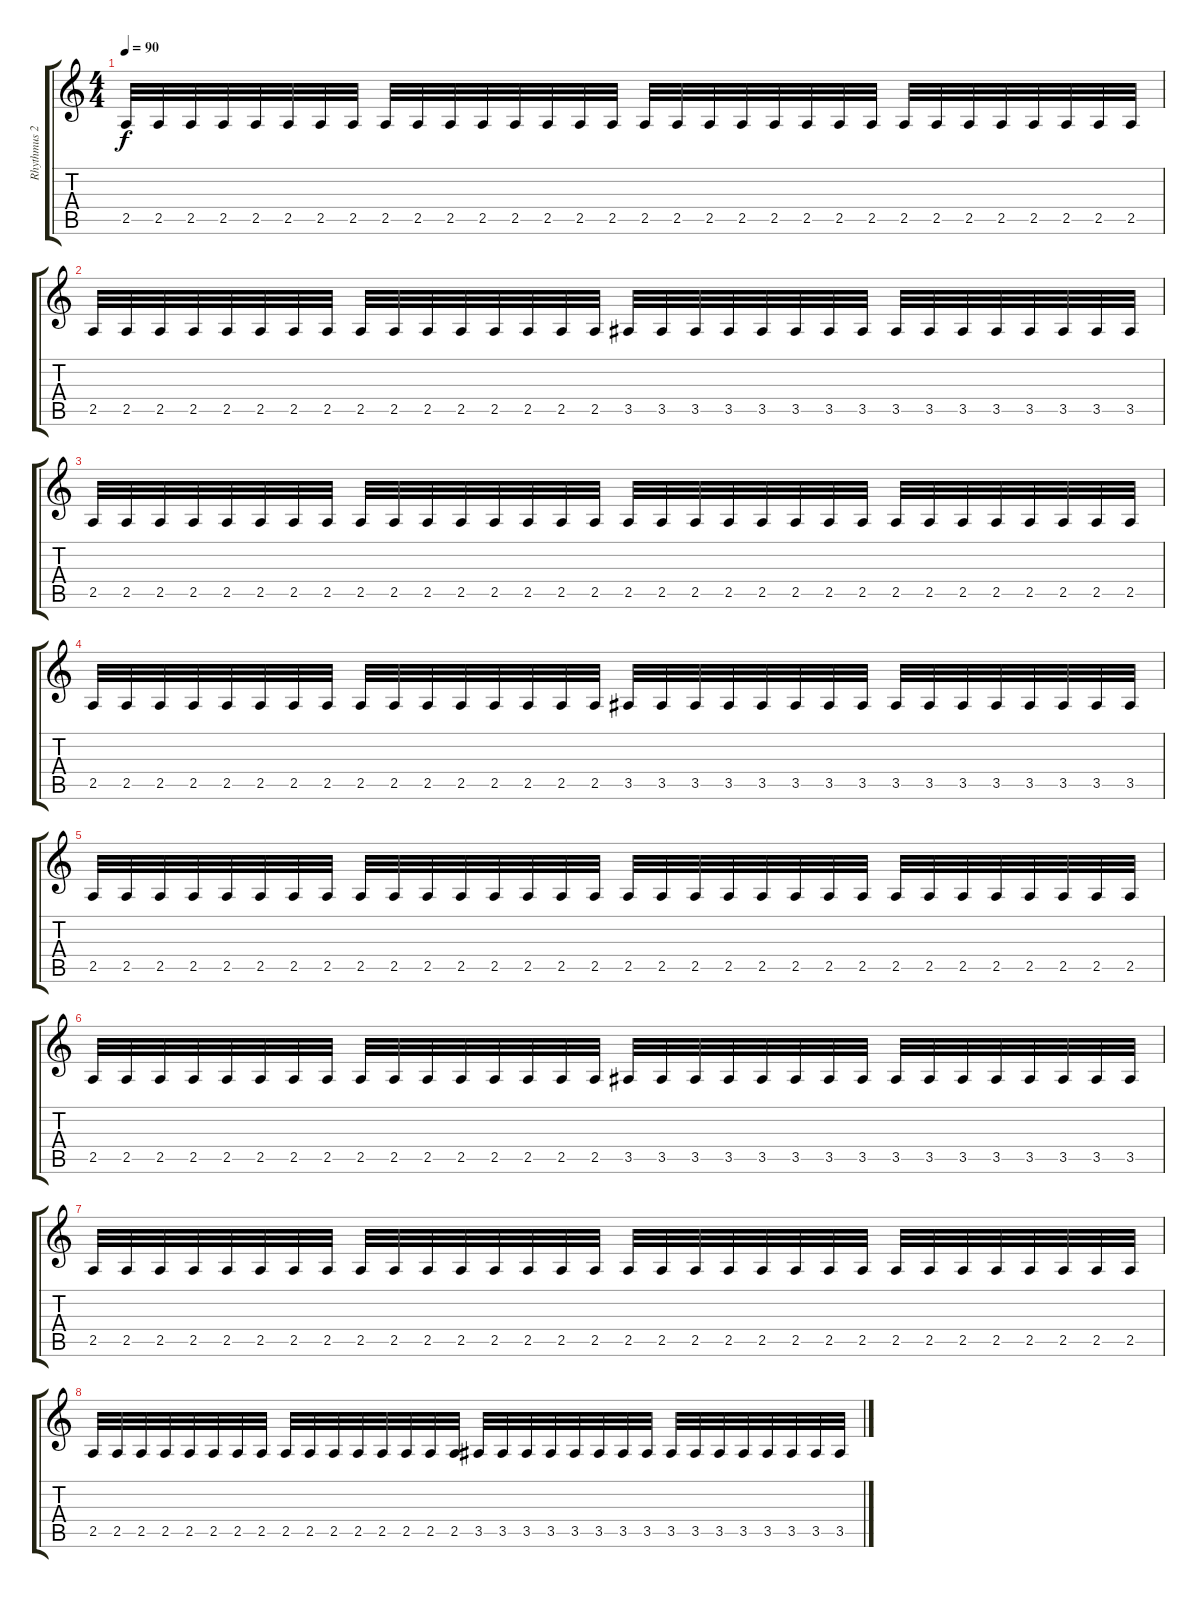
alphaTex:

\track ("Rhythmus 2" "Rhythmus 2") {instrument distortionguitar}
\staff {score tabs}
\tuning (D4 A3 F3 C3 G2 D2) {hide}
\ts (4 4)
\tempo 90
\clef g2
\ks c
2.5.32{dy f} 2.5.32 2.5.32 2.5.32 2.5.32 2.5.32 2.5.32 2.5.32 2.5.32 2.5.32 2.5.32 2.5.32 2.5.32 2.5.32 2.5.32 2.5.32 2.5.32 2.5.32 2.5.32 2.5.32 2.5.32 2.5.32 2.5.32 2.5.32 2.5.32 2.5.32 2.5.32 2.5.32 2.5.32 2.5.32 2.5.32 2.5.32 |
2.5.32 2.5.32 2.5.32 2.5.32 2.5.32 2.5.32 2.5.32 2.5.32 2.5.32 2.5.32 2.5.32 2.5.32 2.5.32 2.5.32 2.5.32 2.5.32 3.5.32 3.5.32 3.5.32 3.5.32 3.5.32 3.5.32 3.5.32 3.5.32 3.5.32 3.5.32 3.5.32 3.5.32 3.5.32 3.5.32 3.5.32 3.5.32 |
2.5.32 2.5.32 2.5.32 2.5.32 2.5.32 2.5.32 2.5.32 2.5.32 2.5.32 2.5.32 2.5.32 2.5.32 2.5.32 2.5.32 2.5.32 2.5.32 2.5.32 2.5.32 2.5.32 2.5.32 2.5.32 2.5.32 2.5.32 2.5.32 2.5.32 2.5.32 2.5.32 2.5.32 2.5.32 2.5.32 2.5.32 2.5.32 |
2.5.32 2.5.32 2.5.32 2.5.32 2.5.32 2.5.32 2.5.32 2.5.32 2.5.32 2.5.32 2.5.32 2.5.32 2.5.32 2.5.32 2.5.32 2.5.32 3.5.32 3.5.32 3.5.32 3.5.32 3.5.32 3.5.32 3.5.32 3.5.32 3.5.32 3.5.32 3.5.32 3.5.32 3.5.32 3.5.32 3.5.32 3.5.32 |
2.5.32 2.5.32 2.5.32 2.5.32 2.5.32 2.5.32 2.5.32 2.5.32 2.5.32 2.5.32 2.5.32 2.5.32 2.5.32 2.5.32 2.5.32 2.5.32 2.5.32 2.5.32 2.5.32 2.5.32 2.5.32 2.5.32 2.5.32 2.5.32 2.5.32 2.5.32 2.5.32 2.5.32 2.5.32 2.5.32 2.5.32 2.5.32 |
2.5.32 2.5.32 2.5.32 2.5.32 2.5.32 2.5.32 2.5.32 2.5.32 2.5.32 2.5.32 2.5.32 2.5.32 2.5.32 2.5.32 2.5.32 2.5.32 3.5.32{instrument distortionguitar} 3.5.32 3.5.32 3.5.32 3.5.32 3.5.32 3.5.32 3.5.32 3.5.32 3.5.32 3.5.32 3.5.32 3.5.32 3.5.32 3.5.32 3.5.32 |
2.5.32 2.5.32 2.5.32 2.5.32 2.5.32 2.5.32 2.5.32 2.5.32 2.5.32 2.5.32 2.5.32 2.5.32 2.5.32 2.5.32 2.5.32 2.5.32 2.5.32 2.5.32 2.5.32 2.5.32 2.5.32 2.5.32 2.5.32 2.5.32 2.5.32 2.5.32 2.5.32 2.5.32 2.5.32 2.5.32 2.5.32 2.5.32 |
2.5.32 2.5.32 2.5.32 2.5.32 2.5.32 2.5.32 2.5.32 2.5.32 2.5.32 2.5.32 2.5.32 2.5.32 2.5.32 2.5.32 2.5.32 2.5.32 3.5.32 3.5.32 3.5.32 3.5.32 3.5.32 3.5.32 3.5.32 3.5.32 3.5.32 3.5.32 3.5.32 3.5.32 3.5.32 3.5.32 3.5.32 3.5.32
